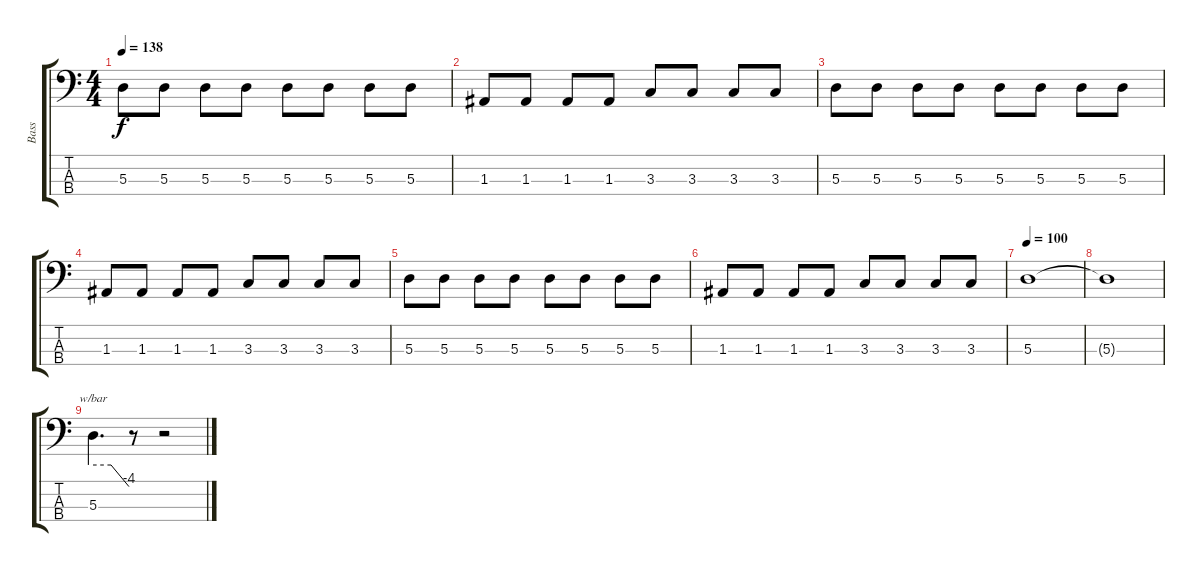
\track ("Bass" "Bass") {instrument electricbasspick}
\staff {score tabs}
\tuning (G2 D2 A1 E1) {hide}
\ts (4 4)
\tempo 138
\clef f4
\ks c
5.3.8{dy f} 5.3.8 5.3.8 5.3.8 5.3.8 5.3.8 5.3.8 5.3.8 |
1.3.8 1.3.8 1.3.8 1.3.8 3.3.8 3.3.8 3.3.8 3.3.8 |
5.3.8 5.3.8 5.3.8 5.3.8 5.3.8 5.3.8 5.3.8 5.3.8 |
1.3.8 1.3.8 1.3.8 1.3.8 3.3.8 3.3.8 3.3.8 3.3.8 |
5.3.8 5.3.8 5.3.8 5.3.8 5.3.8 5.3.8 5.3.8 5.3.8 |
1.3.8 1.3.8 1.3.8 1.3.8 3.3.8 3.3.8 3.3.8 3.3.8 |
\tempo 100
5.3.1 |
5.3{t}.1 |
5.3.4{d tbe (custom default 0 0 30 0 60 -16)} r.8 r.2
